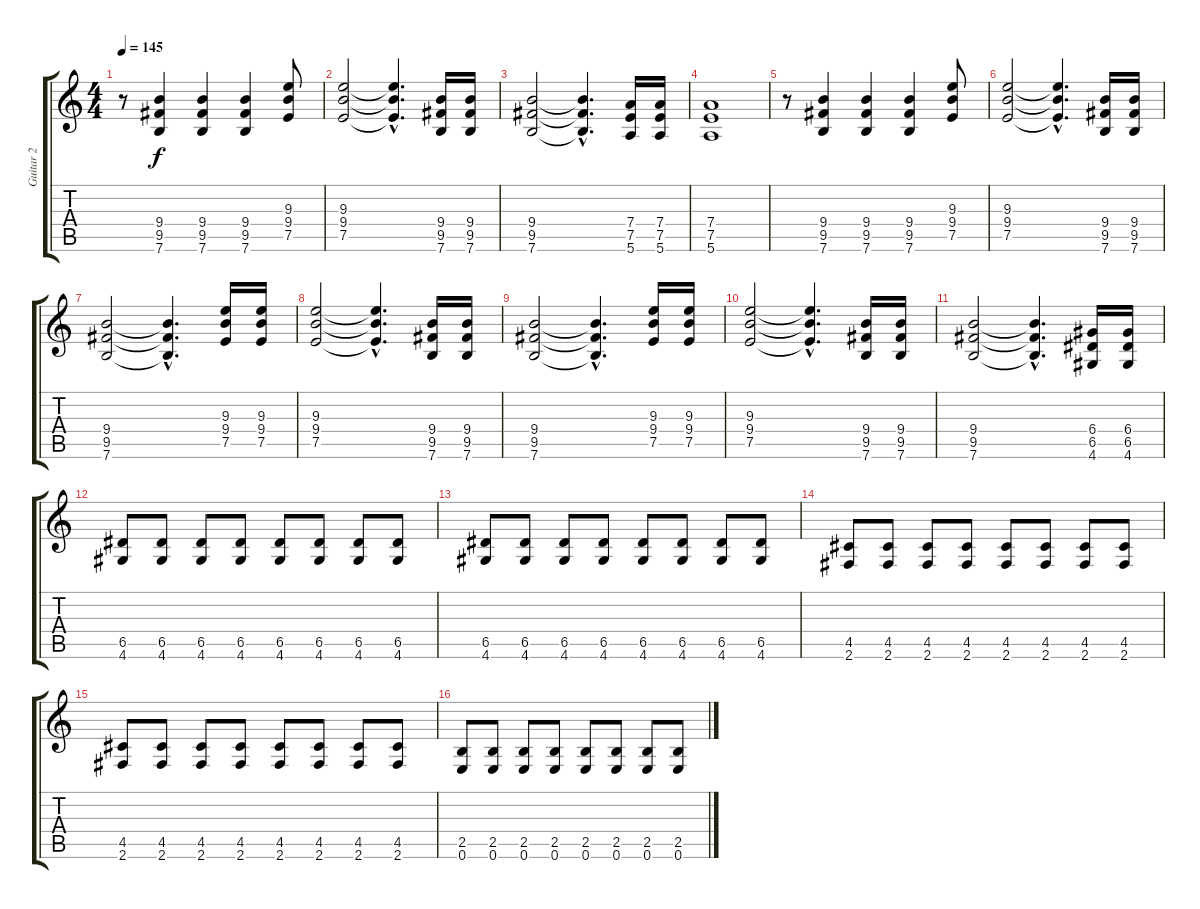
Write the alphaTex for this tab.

\track ("Guitar 2" "Guitar 2") {instrument overdrivenguitar}
\staff {score tabs}
\tuning (E4 B3 G3 D3 A2 E2) {hide}
\ts (4 4)
\tempo 145
\clef g2
\ks c
r.8{dy f} (9.4 9.5 7.6).4 (9.4 9.5 7.6).4 (9.4 9.5 7.6).4 (9.3 9.4 7.5).8 |
(9.3 9.4 7.5).2 (9.3{hac t} 9.4{hac t} 7.5{hac t}).4{d} (9.4 9.5 7.6).16 (9.4 9.5 7.6).16 |
(9.4 9.5 7.6).2 (9.4{hac t} 9.5{hac t} 7.6{hac t}).4{d} (7.4 7.5 5.6).16 (7.4 7.5 5.6).16 |
(7.4 7.5 5.6).1 |
r.8 (9.4 9.5 7.6).4 (9.4 9.5 7.6).4 (9.4 9.5 7.6).4 (9.3 9.4 7.5).8 |
(9.3 9.4 7.5).2 (9.3{hac t} 9.4{hac t} 7.5{hac t}).4{d} (9.4 9.5 7.6).16 (9.4 9.5 7.6).16 |
(9.4 9.5 7.6).2 (9.4{hac t} 9.5{hac t} 7.6{hac t}).4{d} (9.3 9.4 7.5).16 (9.3 9.4 7.5).16 |
(9.3 9.4 7.5).2 (9.3{hac t} 9.4{hac t} 7.5{hac t}).4{d} (9.4 9.5 7.6).16 (9.4 9.5 7.6).16 |
(9.4 9.5 7.6).2 (9.4{hac t} 9.5{hac t} 7.6{hac t}).4{d} (9.3 9.4 7.5).16 (9.3 9.4 7.5).16 |
(9.3 9.4 7.5).2 (9.3{hac t} 9.4{hac t} 7.5{hac t}).4{d} (9.4 9.5 7.6).16 (9.4 9.5 7.6).16 |
(9.4 9.5 7.6).2 (9.4{hac t} 9.5{hac t} 7.6{hac t}).4{d} (6.4 6.5 4.6).16 (6.4 6.5 4.6).16 |
(6.5 4.6).8 (6.5 4.6).8 (6.5 4.6).8 (6.5 4.6).8 (6.5 4.6).8 (6.5 4.6).8 (6.5 4.6).8 (6.5 4.6).8 |
(6.5 4.6).8 (6.5 4.6).8 (6.5 4.6).8 (6.5 4.6).8 (6.5 4.6).8 (6.5 4.6).8 (6.5 4.6).8 (6.5 4.6).8 |
(4.5 2.6).8 (4.5 2.6).8 (4.5 2.6).8 (4.5 2.6).8 (4.5 2.6).8 (4.5 2.6).8 (4.5 2.6).8 (4.5 2.6).8 |
(4.5 2.6).8 (4.5 2.6).8 (4.5 2.6).8 (4.5 2.6).8 (4.5 2.6).8 (4.5 2.6).8 (4.5 2.6).8 (4.5 2.6).8 |
(2.5 0.6).8 (2.5 0.6).8 (2.5 0.6).8 (2.5 0.6).8 (2.5 0.6).8 (2.5 0.6).8 (2.5 0.6).8 (2.5 0.6).8
